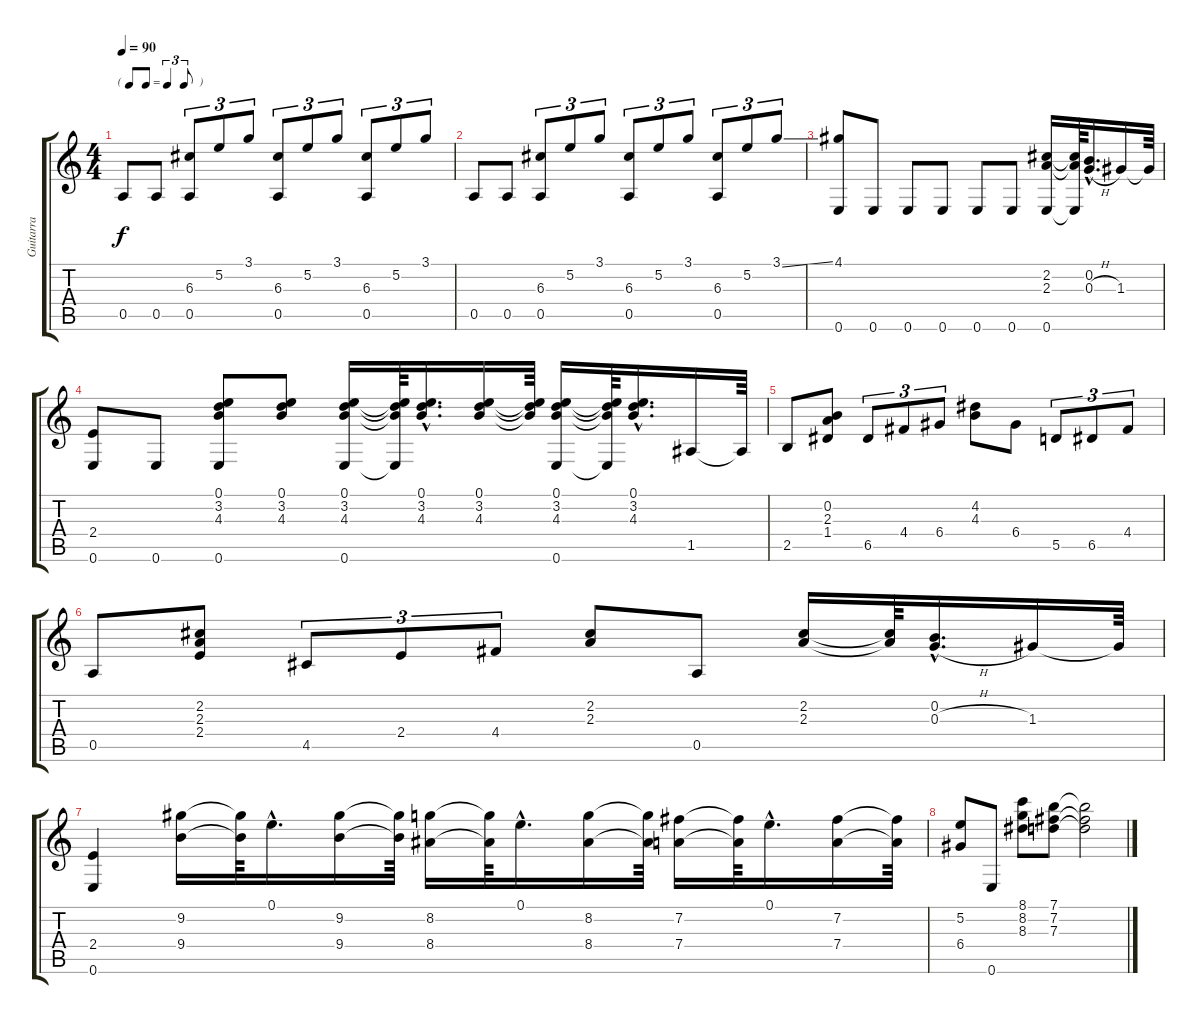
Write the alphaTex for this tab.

\track ("Guitarra" "Guitarra") {instrument acousticguitarsteel}
\staff {score tabs}
\tuning (E4 B3 G3 D3 A2 E2) {hide}
\ts (4 4)
\tf triplet8th
\tempo 90
\clef g2
\ks c
0.5.8{dy f} 0.5.8 (6.3 0.5).8{tu (3 2)} 5.2.8{tu (3 2)} 3.1.8{tu (3 2)} (6.3 0.5).8{tu (3 2)} 5.2.8{tu (3 2)} 3.1.8{tu (3 2)} (6.3 0.5).8{tu (3 2)} 5.2.8{tu (3 2)} 3.1.8{tu (3 2)} |
0.5.8 0.5.8 (6.3 0.5).8{tu (3 2)} 5.2.8{tu (3 2)} 3.1.8{tu (3 2)} (6.3 0.5).8{tu (3 2)} 5.2.8{tu (3 2)} 3.1.8{tu (3 2)} (6.3 0.5).8{tu (3 2)} 5.2.8{tu (3 2)} 3.1{ss}.8{tu (3 2)} |
(4.1 0.6).8 0.6.8 0.6.8 0.6.8 0.6.8 0.6.8 (2.2 2.3 0.6).16 (2.2{t} 2.3{t} 0.6{t}).64 (0.2{hac} 0.3{h hac}).16{d} 1.3.16 1.3{t}.64 |
(2.4 0.6).8 0.6.8 (0.1 3.2 4.3 0.6).8 (0.1 3.2 4.3).8 (0.1 3.2 4.3 0.6).16 (0.1{t} 3.2{t} 4.3{t} 0.6{t}).64 (0.1{hac} 3.2{hac} 4.3{hac}).16{d} (0.1 3.2 4.3).16 (0.1{t} 3.2{t} 4.3{t}).64 (0.1 3.2 4.3 0.6).16 (0.1{t} 3.2{t} 4.3{t} 0.6{t}).64 (0.1{hac} 3.2{hac} 4.3{hac}).16{d} 1.5.16 1.5{t}.64 |
2.5.8 (0.2 2.3 1.4).8 6.5.8{tu (3 2)} 4.4.8{tu (3 2)} 6.4.8{tu (3 2)} (4.2 4.3).8 6.4.8 5.5.8{tu (3 2)} 6.5.8{tu (3 2)} 4.4.8{tu (3 2)} |
0.5.8 (2.2 2.3 2.4).8 4.5.8{tu (3 2)} 2.4.8{tu (3 2)} 4.4.8{tu (3 2)} (2.2 2.3).8 0.5.8 (2.2 2.3).16 (2.2{t} 2.3{t}).64 (0.2{hac} 0.3{h hac}).16{d} 1.3.16 1.3{t}.64 |
(2.4 0.6).4 (9.2 9.4).16 (9.2{t} 9.4{t}).64 0.1{hac}.16{d} (9.2 9.4).16 (9.2{t} 9.4{t}).64 (8.2 8.4).16 (8.2{t} 8.4{t}).64 0.1{hac}.16{d} (8.2 8.4).16 (8.2{t} 8.4{t}).64 (7.2 7.4).16 (7.2{t} 7.4{t}).64 0.1{hac}.16{d} (7.2 7.4).16 (7.2{t} 7.4{t}).64 |
(5.2 6.4).8 0.6.8 (8.1 8.2 8.3).8 (7.1 7.2 7.3).8 (7.1{t} 7.2{t} 7.3{t}).2
